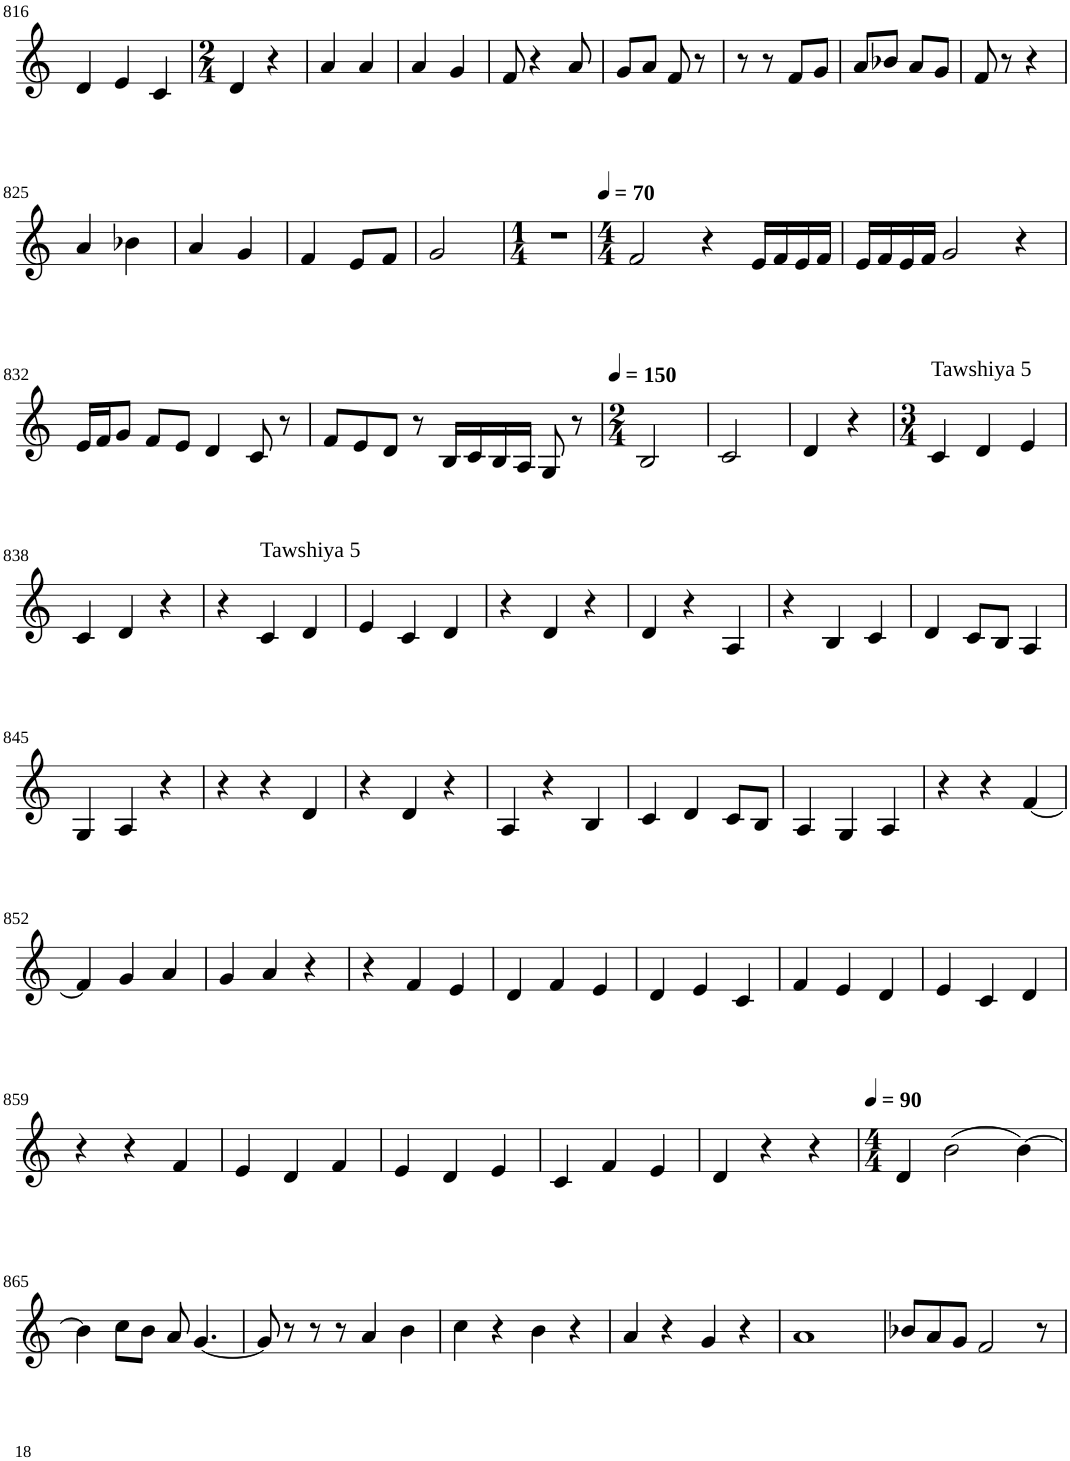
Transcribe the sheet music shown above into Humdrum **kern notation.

**kern
*part1
*staff1
*I"Violin
!!LO:PB:g=z
*clefG2
*k[]
*M3/4
=816
4d/
4e/
4c/
=817
*M2/4
4d/
4r
=818
4a/
4a/
=819
4a/
4g/
=820
8f/
4r
8a/
=821
8g/L
8a/J
8f/
8r
=822
8r
8r
8f/L
8g/J
=823
8a/L
8b-X/J
8a/L
8g/J
=824
8f/
8r
4r
!!LO:LB:g=z
=825
4a/
4b-X\
=826
4a/
4g/
=827
4f/
8e/L
8f/J
=828
2g/
=829
*M1/4
4r
=830
*M4/4
*MM70
2f/
4r
16e/LL
16f/
16e/
16f/JJ
=831
16e/LL
16f/
16e/
16f/JJ
2g/
4r
!!LO:LB:g=z
=832
16e/LL
16f/J
8g/J
8f/L
8e/J
4d/
8c/
8r
=833
8f/L
8e/
8d/J
8r
16B/LL
16c/
16B/
16A/JJ
8G/
8r
=834
*M2/4
*MM150
2B/
=835
2c/
=836
4d/
4r
=837
*M3/4
!LO:TX:a:t=Tawshiya 5
4c/
4d/
4e/
!!LO:LB:g=z
=838
4c/
4d/
4r
=839
4r
!LO:TX:a:t=Tawshiya 5
4c/
4d/
=840
4e/
4c/
4d/
=841
4r
4d/
4r
=842
4d/
4r
4A/
=843
4r
4B/
4c/
=844
4d/
8c/L
8B/J
4A/
!!LO:LB:g=z
=845
4G/
4A/
4r
=846
4r
4r
4d/
=847
4r
4d/
4r
=848
4A/
4r
4B/
=849
4c/
4d/
8c/L
8B/J
=850
4A/
4G/
4A/
=851
4r
4r
[4f/
!!LO:LB:g=z
=852
4f/]
4g/
4a/
=853
4g/
4a/
4r
=854
4r
4f/
4e/
=855
4d/
4f/
4e/
=856
4d/
4e/
4c/
=857
4f/
4e/
4d/
=858
4e/
4c/
4d/
!!LO:LB:g=z
=859
4r
4r
4f/
=860
4e/
4d/
4f/
=861
4e/
4d/
4e/
=862
4c/
4f/
4e/
=863
4d/
4r
4r
=864
*M4/4
*MM90
4d/
(2b\
[4b\)
!!LO:LB:g=z
=865
4b\]
8cc\L
8b\J
8a/
[4.g/
=866
8g/]
8r
8r
8r
4a/
4b\
=867
4cc\
4r
4b\
4r
=868
4a/
4r
4g/
4r
=869
1a
=870
8b-X/L
8a/
8g/J
2f/
8r
=
*-
